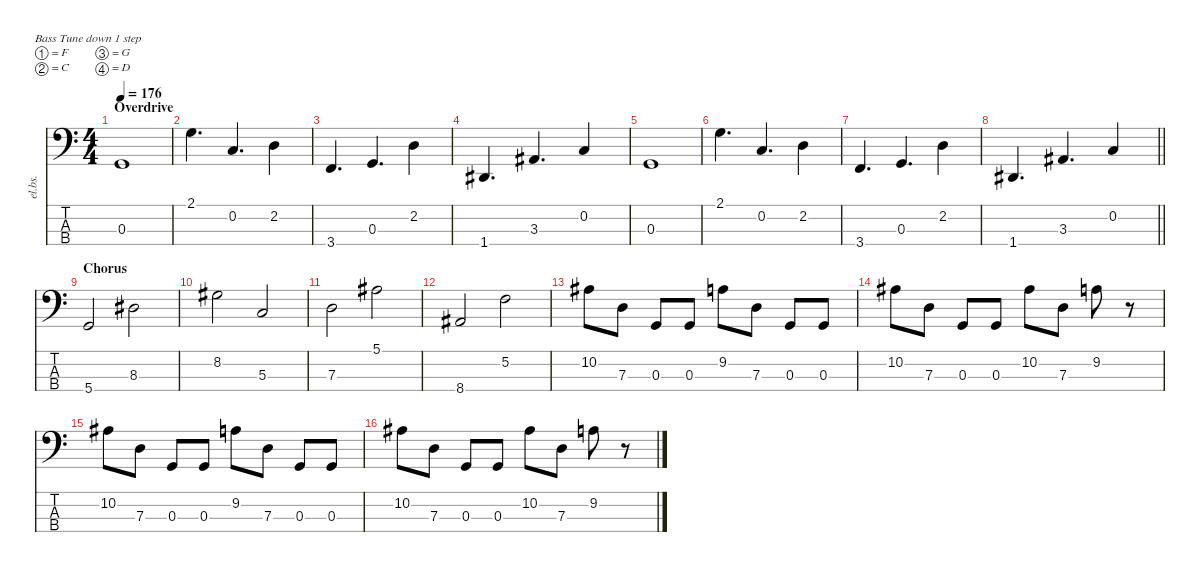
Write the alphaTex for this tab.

\defaultSystemsLayout 4
\hideDynamics
\bracketExtendMode nobrackets
\track ("Kelly Conlon " "el.bs.") {instrument electricbassfinger}
\staff {score tabs}
\tuning (F2 C2 G1 D1)
\ts (4 4)
\section ("" "Overdrive")
\tempo 176
\clef f4
\ks c
0.3.1{dy f} |
2.1.4{d} 0.2.4{d} 2.2.4 |
3.4.4{d} 0.3.4{d} 2.2.4 |
1.4{acc #}.4{d} 3.3{acc #}.4{d} 0.2.4 |
0.3.1 |
2.1.4{d} 0.2.4{d} 2.2.4 |
3.4.4{d} 0.3.4{d} 2.2.4 |
\barLineRight lightlight
1.4{acc #}.4{d} 3.3{acc #}.4{d} 0.2.4 |
\section ("" "Chorus")
5.4.2 8.3{acc #}.2 |
8.2{acc #}.2 5.3.2 |
7.3.2 5.1{acc #}.2 |
8.4{acc #}.2 5.2.2 |
10.2{acc #}.8 7.3.8 0.3.8 0.3.8 9.2.8 7.3.8 0.3.8 0.3.8 |
10.2{acc #}.8 7.3.8 0.3.8 0.3.8 10.2{acc #}.8 7.3.8 9.2.8 r.8 |
10.2{acc #}.8 7.3.8 0.3.8 0.3.8 9.2.8 7.3.8 0.3.8 0.3.8 |
10.2{acc #}.8 7.3.8 0.3.8 0.3.8 10.2{acc #}.8 7.3.8 9.2.8 r.8
